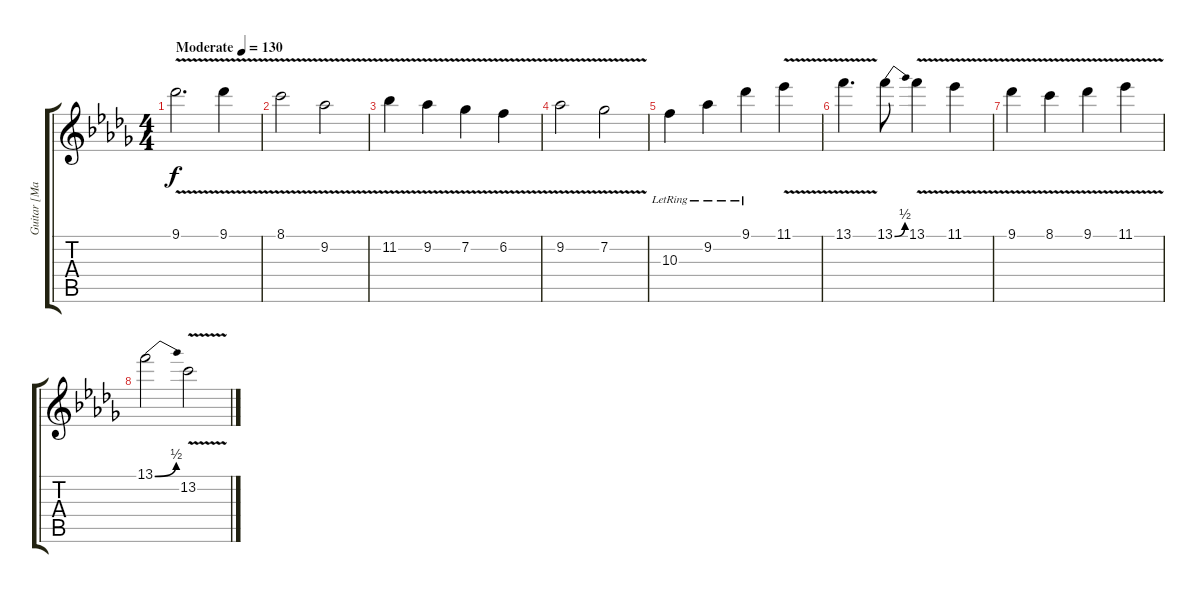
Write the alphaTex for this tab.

\track ("Guitar [Matt]" "Guitar [Ma") {instrument distortionguitar}
\staff {score tabs}
\tuning (E4 B3 G3 D3 A2 E2) {hide}
\ts (4 4)
\tempo (130 "Moderate")
\clef g2
\ks db
9.1{v}.2{d dy f instrument distortionguitar} 9.1{v}.4 |
8.1{v}.2 9.2{v}.2 |
11.2{v}.4 9.2{v}.4 7.2{v}.4 6.2{v}.4 |
9.2{v}.2 7.2{v}.2 |
10.3{lr}.4 9.2{lr}.4 9.1{lr}.4 11.1{v}.4 |
13.1{v}.4{d} 13.1{be (bend 0 0 60 2)}.8 13.1{v}.4 11.1{v}.4 |
9.1{v}.4 8.1{v}.4 9.1{v}.4 11.1{v}.4 |
13.1{be (bend 0 0 60 2)}.2 13.2{v}.2
